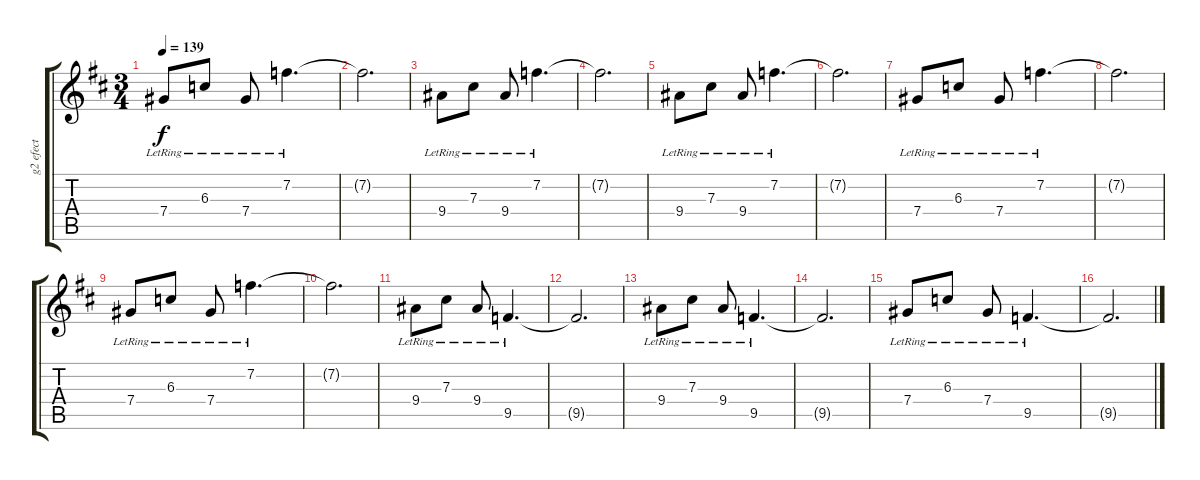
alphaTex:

\track ("g2 efect" "g2 efect") {instrument electricguitarjazz}
\staff {score tabs}
\tuning (Eb4 Bb3 Gb3 Db3 Ab2 Eb2) {hide}
\ts (3 4)
\tempo 139
\clef g2
\ks d
7.4{lr}.8{dy f} 6.3{lr}.8 7.4{lr}.8 7.2{lr}.4{d} |
7.2{t}.2{d} |
9.4{lr}.8 7.3{lr}.8 9.4{lr}.8 7.2{lr}.4{d} |
7.2{t}.2{d} |
9.4{lr}.8 7.3{lr}.8 9.4{lr}.8 7.2{lr}.4{d} |
7.2{t}.2{d} |
7.4{lr}.8 6.3{lr}.8 7.4{lr}.8 7.2{lr}.4{d} |
7.2{t}.2{d} |
7.4{lr}.8 6.3{lr}.8 7.4{lr}.8 7.2{lr}.4{d} |
7.2{t}.2{d} |
9.4{lr}.8 7.3{lr}.8 9.4{lr}.8 9.5{lr}.4{d} |
9.5{t}.2{d} |
9.4{lr}.8 7.3{lr}.8 9.4{lr}.8 9.5{lr}.4{d} |
9.5{t}.2{d} |
7.4{lr}.8 6.3{lr}.8 7.4{lr}.8 9.5{lr}.4{d} |
9.5{t}.2{d}
